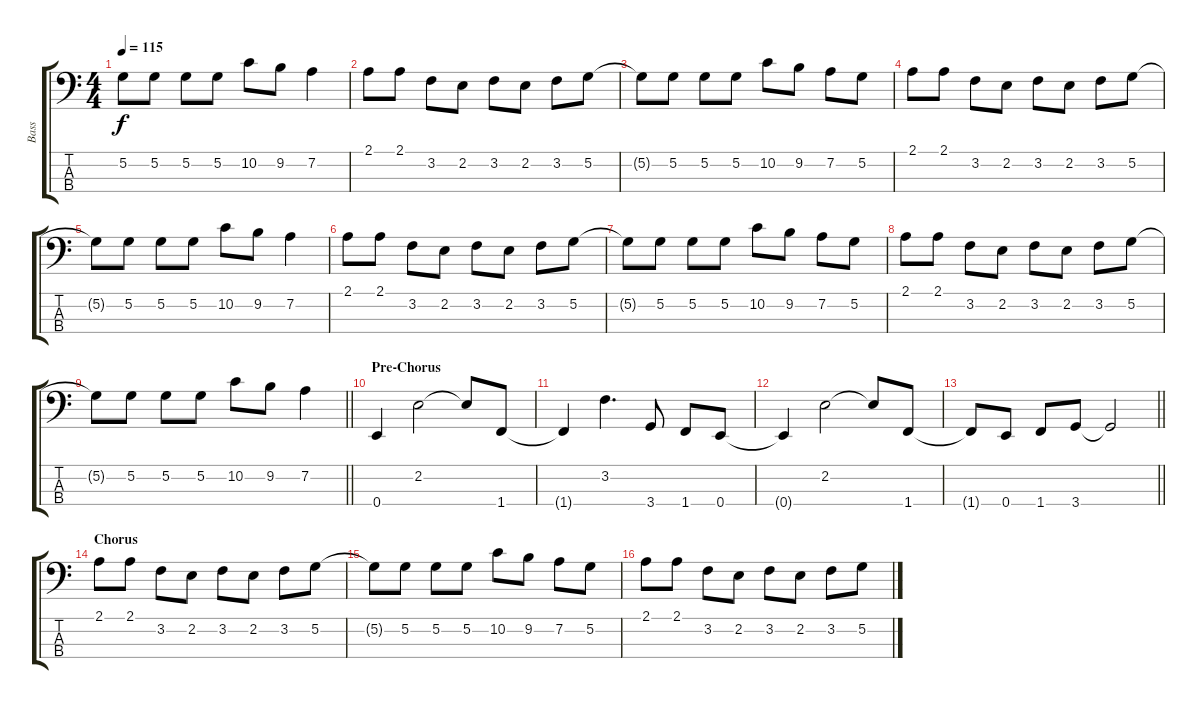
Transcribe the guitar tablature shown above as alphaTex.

\track ("Bass" "Bass") {instrument electricbasspick}
\staff {score tabs}
\tuning (G2 D2 A1 E1) {hide}
\ts (4 4)
\tempo 115
\clef f4
\ks c
5.2{t}.8{dy f} 5.2.8 5.2.8 5.2.8 10.2.8 9.2.8 7.2.4 |
2.1.8 2.1.8 3.2.8 2.2.8 3.2.8 2.2.8 3.2.8 5.2.8 |
5.2{t}.8 5.2.8 5.2.8 5.2.8 10.2.8 9.2.8 7.2.8 5.2.8 |
2.1.8 2.1.8 3.2.8 2.2.8 3.2.8 2.2.8 3.2.8 5.2.8 |
5.2{t}.8 5.2.8 5.2.8 5.2.8 10.2.8 9.2.8 7.2.4 |
2.1.8 2.1.8 3.2.8 2.2.8 3.2.8 2.2.8 3.2.8 5.2.8 |
5.2{t}.8 5.2.8 5.2.8 5.2.8 10.2.8 9.2.8 7.2.8 5.2.8 |
2.1.8 2.1.8 3.2.8 2.2.8 3.2.8 2.2.8 3.2.8 5.2.8 |
\barLineRight lightlight
5.2{t}.8 5.2.8 5.2.8 5.2.8 10.2.8 9.2.8 7.2.4 |
\section ("" "Pre-Chorus")
0.4.4 2.2.2 2.2{t}.8 1.4.8 |
1.4{t}.4 3.2.4{d} 3.4.8 1.4.8 0.4.8 |
0.4{t}.4 2.2.2 2.2{t}.8 1.4.8 |
\barLineRight lightlight
1.4{t}.8 0.4.8 1.4.8 3.4.8 3.4{t}.2 |
\section ("" "Chorus")
2.1.8 2.1.8 3.2.8 2.2.8 3.2.8 2.2.8 3.2.8 5.2.8 |
5.2{t}.8 5.2.8 5.2.8 5.2.8 10.2.8 9.2.8 7.2.8 5.2.8 |
2.1.8 2.1.8 3.2.8 2.2.8 3.2.8 2.2.8 3.2.8 5.2.8
